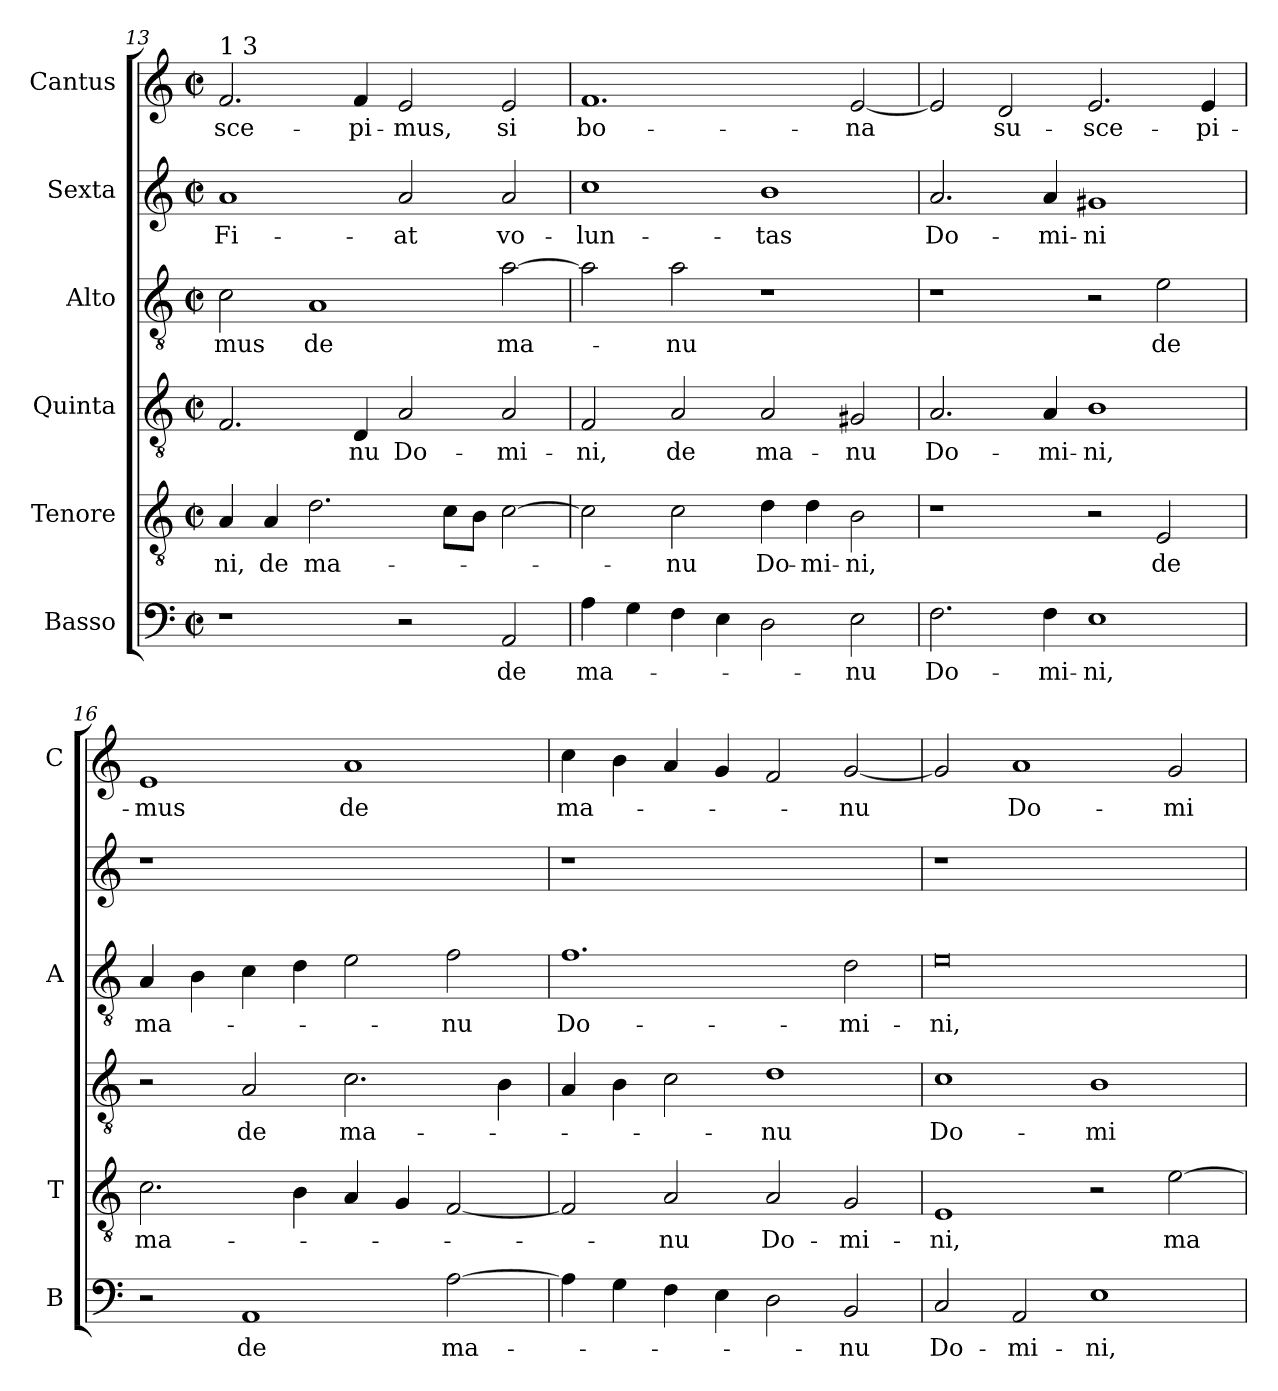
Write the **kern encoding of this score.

**kern	**text	**kern	**text	**kern	**text	**kern	**text	**kern	**text	**kern	**text
*part6	*part6	*part5	*part5	*part4	*part4	*part3	*part3	*part2	*part2	*part1	*part1
*staff6	*staff6	*staff5	*staff5	*staff4	*staff4	*staff3	*staff3	*staff2	*staff2	*staff1	*staff1
*I"Basso	*	*I"Tenore	*	*I"Quinta	*	*I"Alto	*	*I"Sexta	*	*I"Cantus	*
*I'B	*	*I'T	*	*	*	*I'A	*	*	*	*I'C	*
*clefF4	*	*clefGv2	*	*clefGv2	*	*clefGv2	*	*clefG2	*	*clefG2	*
*k[]	*	*k[]	*	*k[]	*	*k[]	*	*k[]	*	*k[]	*
*M2/2	*	*M2/2	*	*M2/2	*	*M2/2	*	*M2/2	*	*M2/2	*
*met(c|)	*	*met(c|)	*	*met(c|)	*	*met(c|)	*	*met(c|)	*	*met(c|)	*
=13	=13	=13	=13	=13	=13	=13	=13	=13	=13	=13	=13
!	!	!	!	!	!	!	!	!	!	!LO:TX:a:t=1 3	!
1r	.	4A/	-ni,	2.F/	.	2c\	-mus	1a	Fi-	2.f/	-sce-
.	.	4A/	de	.	.	.	.	.	.	.	.
.	.	2.d\	ma-	.	.	1A	de	.	.	.	.
.	.	.	.	4D/	-nu	.	.	.	.	4f/	-pi-
2r	.	.	.	2A/	Do-	.	.	2a/	-at	2e/	-mus,
.	.	8c\L	.	.	.	.	.	.	.	.	.
.	.	8B\J	.	.	.	.	.	.	.	.	.
2AA/	de	[2c\	.	2A/	-mi-	[2a\	ma-	2a/	vo-	2e/	si
!!LO:LB:g=z
=14	=14	=14	=14	=14	=14	=14	=14	=14	=14	=14	=14
4A\	ma-	2c\]	.	2F/	-ni,	2a\]	.	1cc	-lun-	1.f	bo-
4G\	.	.	.	.	.	.	.	.	.	.	.
4F\	.	2c\	-nu	2A/	de	2a\	-nu	.	.	.	.
4E\	.	.	.	.	.	.	.	.	.	.	.
2D\	.	4d\	Do-	2A/	ma-	1r	.	1b	-tas	.	.
.	.	4d\	-mi-	.	.	.	.	.	.	.	.
2E\	-nu	2B\	-ni,	2G#X/	-nu	.	.	.	.	[2e/	-na
=15	=15	=15	=15	=15	=15	=15	=15	=15	=15	=15	=15
2.F\	Do-	1r	.	2.A/	Do-	1r	.	2.a/	Do-	2e/]	.
.	.	.	.	.	.	.	.	.	.	2d/	su-
4F\	-mi-	.	.	4A/	-mi-	.	.	4a/	-mi-	.	.
1E	-ni,	2r	.	1B	-ni,	2r	.	1g#X	-ni	2.e/	-sce-
.	.	2E/	de	.	.	2e\	de	.	.	.	.
.	.	.	.	.	.	.	.	.	.	4e/	-pi-
=16	=16	=16	=16	=16	=16	=16	=16	=16	=16	=16	=16
2r	.	2.c\	ma-	2r	.	4A/	ma-	1r	.	1e	-mus
.	.	.	.	.	.	4B\	.	.	.	.	.
1AA	de	.	.	2A/	de	4c\	.	.	.	.	.
.	.	4B\	.	.	.	4d\	.	.	.	.	.
.	.	4A/	.	2.c\	ma-	2e\	.	1ryy	.	1a	de
.	.	4G/	.	.	.	.	.	.	.	.	.
[2A\	ma-	[2F/	.	.	.	2f\	-nu	.	.	.	.
.	.	.	.	4B\	.	.	.	.	.	.	.
=17	=17	=17	=17	=17	=17	=17	=17	=17	=17	=17	=17
4A\]	.	2F/]	.	4A/	.	1.f	Do-	1r	.	4cc\	ma-
4G\	.	.	.	4B\	.	.	.	.	.	4b\	.
4F\	.	2A/	-nu	2c\	.	.	.	.	.	4a/	.
4E\	.	.	.	.	.	.	.	.	.	4g/	.
2D\	.	2A/	Do-	1d	-nu	.	.	1ryy	.	2f/	.
2BB/	-nu	2G/	-mi-	.	.	2d\	-mi-	.	.	[2g/	-nu
!!LO:PB:g=z
=18	=18	=18	=18	=18	=18	=18	=18	=18	=18	=18	=18
2C/	Do-	1E	-ni,	1c	Do-	0e	-ni,	1r	.	2g/]	.
2AA/	-mi-	.	.	.	.	.	.	.	.	1a	Do-
1E	-ni,	2r	.	1B	-mi-	.	.	1ryy	.	.	.
.	.	[2e\	ma-	.	.	.	.	.	.	2g/	-mi-
=	=	=	=	=	=	=	=	=	=	=	=
*-	*-	*-	*-	*-	*-	*-	*-	*-	*-	*-	*-
